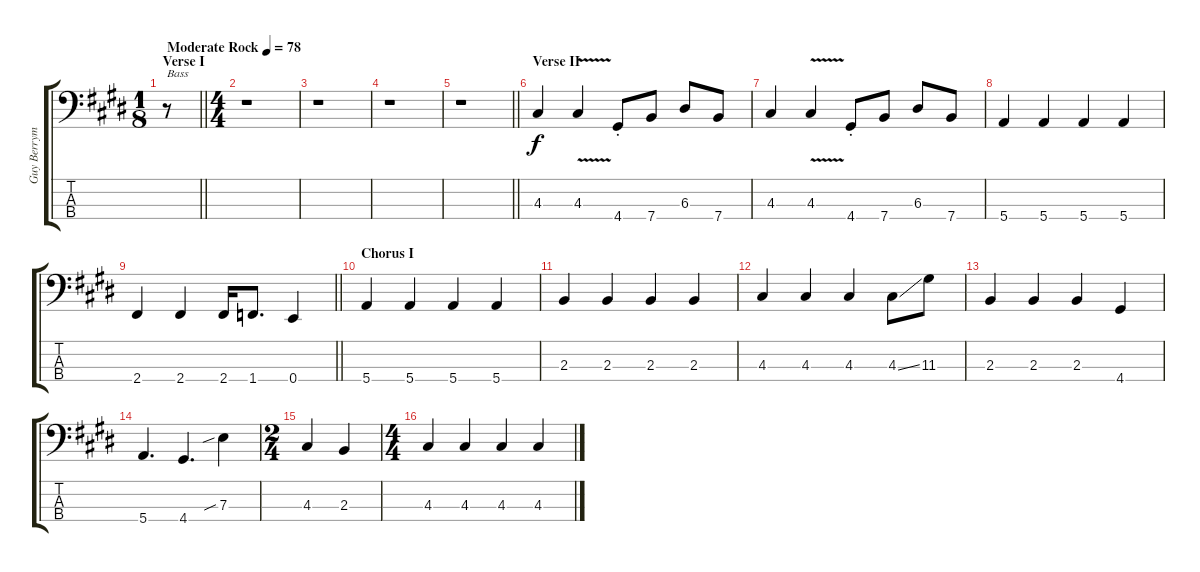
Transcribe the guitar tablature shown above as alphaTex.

\track ("Guy Berryman/Bass" "Guy Berrym") {instrument electricbassfinger}
\staff {score tabs}
\tuning (G2 D2 A1 E1) {hide}
\ts (1 8)
\section ("" "Verse I")
\tempo (78 "Moderate Rock")
\clef f4
\barLineRight lightlight
\ks c#minor
r.8{txt "Bass" dy f instrument electricbassfinger} |
\ts (4 4)
r.1 |
r.1 |
r.1 |
\barLineRight lightlight
r.1 |
\section ("" "Verse II")
4.3.4 4.3{v}.4 4.4{st}.8 7.4.8 6.3.8 7.4.8 |
4.3.4 4.3{v}.4 4.4{st}.8 7.4.8 6.3.8 7.4.8 |
5.4.4 5.4.4 5.4.4 5.4.4 |
\barLineRight lightlight
2.4.4 2.4.4 2.4.16 1.4.8{d} 0.4.4 |
\section ("" "Chorus I")
5.4.4 5.4.4 5.4.4 5.4.4 |
2.3.4 2.3.4 2.3.4 2.3.4 |
4.3.4 4.3.4 4.3.4 4.3{ss}.8 11.3.8 |
2.3.4 2.3.4 2.3.4 4.4.4 |
5.4.4{d} 4.4.4{d} 7.3{sib}.4 |
\ts (2 4)
4.3.4 2.3.4 |
\ts (4 4)
4.3.4 4.3.4 4.3.4 4.3.4
